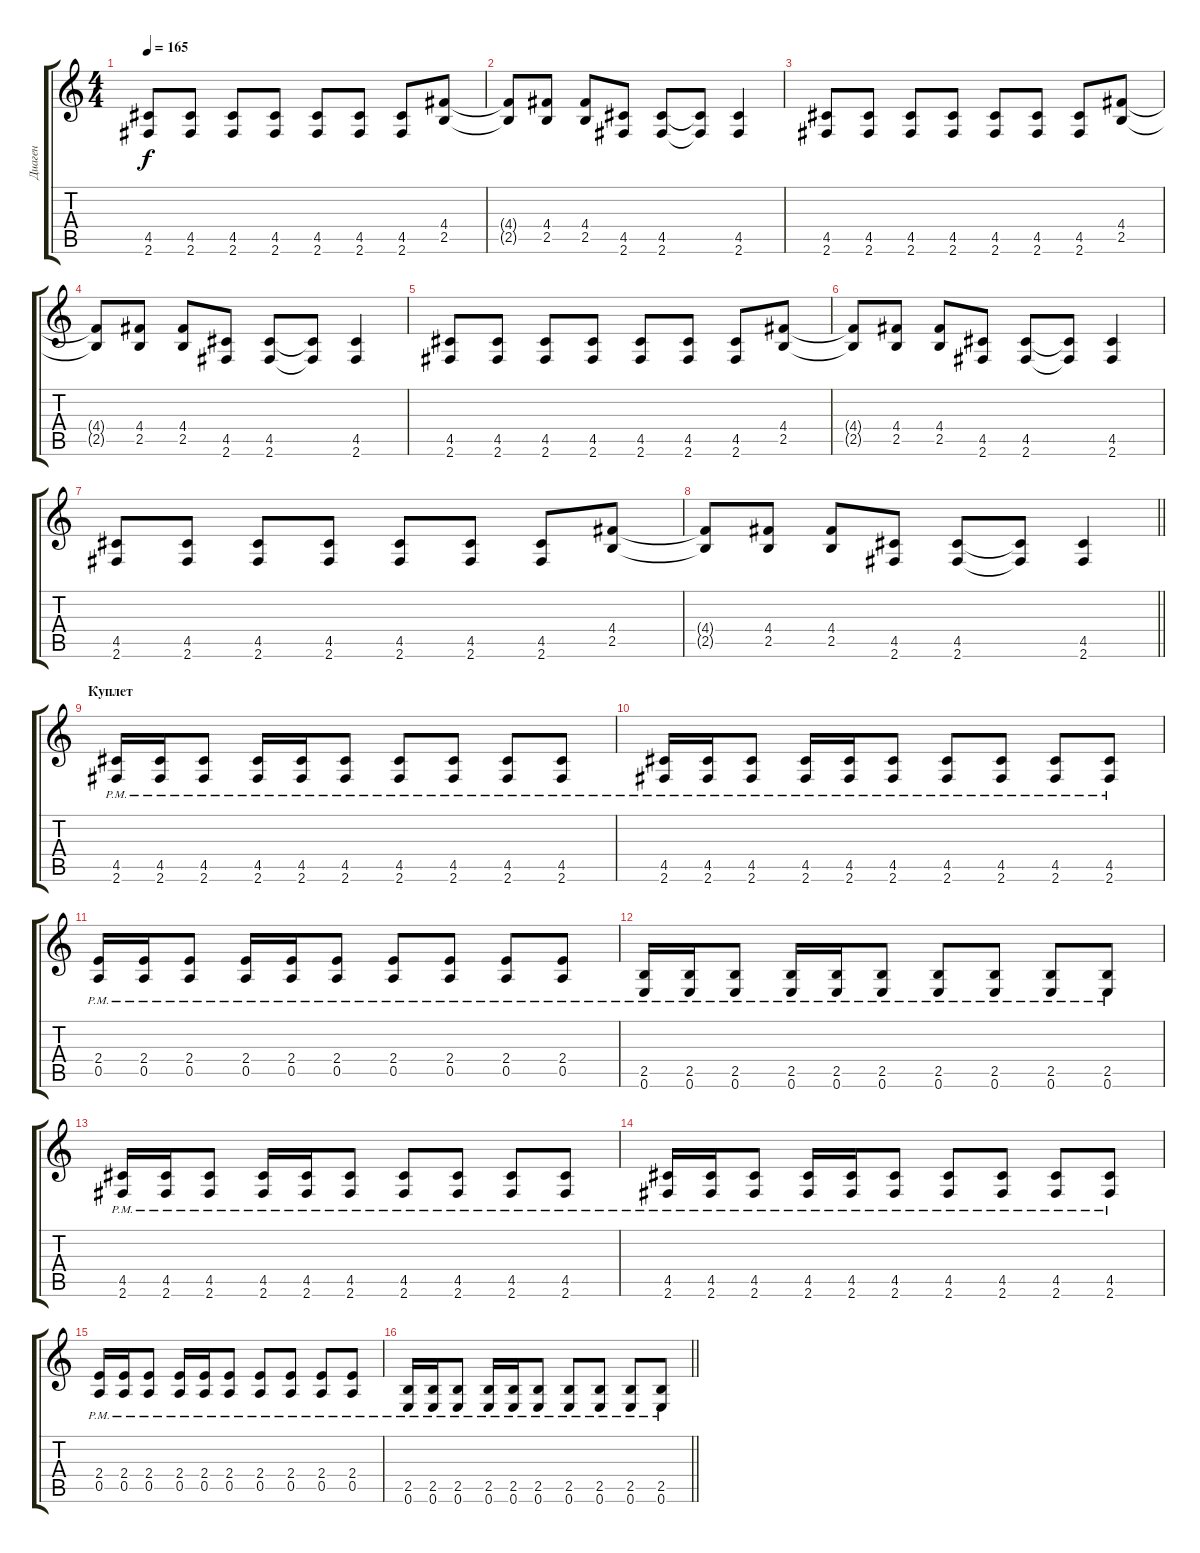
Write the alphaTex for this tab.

\track ("Диаген" "Диаген") {instrument distortionguitar}
\staff {score tabs}
\tuning (E4 B3 G3 D3 A2 E2) {hide}
\ts (4 4)
\tempo 165
\clef g2
\ks c
(4.5 2.6).8{dy f} (4.5 2.6).8 (4.5 2.6).8 (4.5 2.6).8 (4.5 2.6).8 (4.5 2.6).8 (4.5 2.6).8 (4.4 2.5).8 |
(4.4{t} 2.5{t}).8 (4.4 2.5).8 (4.4 2.5).8 (4.5 2.6).8 (4.5 2.6).8 (4.5{t} 2.6{t}).8 (4.5 2.6).4 |
(4.5 2.6).8 (4.5 2.6).8 (4.5 2.6).8 (4.5 2.6).8 (4.5 2.6).8 (4.5 2.6).8 (4.5 2.6).8 (4.4 2.5).8 |
(4.4{t} 2.5{t}).8 (4.4 2.5).8 (4.4 2.5).8 (4.5 2.6).8 (4.5 2.6).8 (4.5{t} 2.6{t}).8 (4.5 2.6).4 |
(4.5 2.6).8 (4.5 2.6).8 (4.5 2.6).8 (4.5 2.6).8 (4.5 2.6).8 (4.5 2.6).8 (4.5 2.6).8 (4.4 2.5).8 |
(4.4{t} 2.5{t}).8 (4.4 2.5).8 (4.4 2.5).8 (4.5 2.6).8 (4.5 2.6).8 (4.5{t} 2.6{t}).8 (4.5 2.6).4 |
(4.5 2.6).8 (4.5 2.6).8 (4.5 2.6).8 (4.5 2.6).8 (4.5 2.6).8 (4.5 2.6).8 (4.5 2.6).8 (4.4 2.5).8 |
\barLineRight lightlight
(4.4{t} 2.5{t}).8 (4.4 2.5).8 (4.4 2.5).8 (4.5 2.6).8 (4.5 2.6).8 (4.5{t} 2.6{t}).8 (4.5 2.6).4 |
\section ("" "Куплет")
(4.5{pm} 2.6{pm}).16 (4.5{pm} 2.6{pm}).16 (4.5{pm} 2.6{pm}).8 (4.5{pm} 2.6{pm}).16 (4.5{pm} 2.6{pm}).16 (4.5{pm} 2.6{pm}).8 (4.5{pm} 2.6{pm}).8 (4.5{pm} 2.6{pm}).8 (4.5{pm} 2.6{pm}).8 (4.5{pm} 2.6{pm}).8 |
(4.5{pm} 2.6{pm}).16 (4.5{pm} 2.6{pm}).16 (4.5{pm} 2.6{pm}).8 (4.5{pm} 2.6{pm}).16 (4.5{pm} 2.6{pm}).16 (4.5{pm} 2.6{pm}).8 (4.5{pm} 2.6{pm}).8 (4.5{pm} 2.6{pm}).8 (4.5{pm} 2.6{pm}).8 (4.5{pm} 2.6{pm}).8 |
(2.4{pm} 0.5{pm}).16 (2.4{pm} 0.5{pm}).16 (2.4{pm} 0.5{pm}).8 (2.4{pm} 0.5{pm}).16 (2.4{pm} 0.5{pm}).16 (2.4{pm} 0.5{pm}).8 (2.4{pm} 0.5{pm}).8 (2.4{pm} 0.5{pm}).8 (2.4{pm} 0.5{pm}).8 (2.4{pm} 0.5{pm}).8 |
(2.5{pm} 0.6{pm}).16 (2.5{pm} 0.6{pm}).16 (2.5{pm} 0.6{pm}).8 (2.5{pm} 0.6{pm}).16 (2.5{pm} 0.6{pm}).16 (2.5{pm} 0.6{pm}).8 (2.5{pm} 0.6{pm}).8 (2.5{pm} 0.6{pm}).8 (2.5{pm} 0.6{pm}).8 (2.5{pm} 0.6{pm}).8 |
(4.5{pm} 2.6{pm}).16 (4.5{pm} 2.6{pm}).16 (4.5{pm} 2.6{pm}).8 (4.5{pm} 2.6{pm}).16 (4.5{pm} 2.6{pm}).16 (4.5{pm} 2.6{pm}).8 (4.5{pm} 2.6{pm}).8 (4.5{pm} 2.6{pm}).8 (4.5{pm} 2.6{pm}).8 (4.5{pm} 2.6{pm}).8 |
(4.5{pm} 2.6{pm}).16 (4.5{pm} 2.6{pm}).16 (4.5{pm} 2.6{pm}).8 (4.5{pm} 2.6{pm}).16 (4.5{pm} 2.6{pm}).16 (4.5{pm} 2.6{pm}).8 (4.5{pm} 2.6{pm}).8 (4.5{pm} 2.6{pm}).8 (4.5{pm} 2.6{pm}).8 (4.5{pm} 2.6{pm}).8 |
(2.4{pm} 0.5{pm}).16 (2.4{pm} 0.5{pm}).16 (2.4{pm} 0.5{pm}).8 (2.4{pm} 0.5{pm}).16 (2.4{pm} 0.5{pm}).16 (2.4{pm} 0.5{pm}).8 (2.4{pm} 0.5{pm}).8 (2.4{pm} 0.5{pm}).8 (2.4{pm} 0.5{pm}).8 (2.4{pm} 0.5{pm}).8 |
\barLineRight lightlight
(2.5{pm} 0.6{pm}).16 (2.5{pm} 0.6{pm}).16 (2.5{pm} 0.6{pm}).8 (2.5{pm} 0.6{pm}).16 (2.5{pm} 0.6{pm}).16 (2.5{pm} 0.6{pm}).8 (2.5{pm} 0.6{pm}).8 (2.5{pm} 0.6{pm}).8 (2.5{pm} 0.6{pm}).8 (2.5{pm} 0.6{pm}).8
